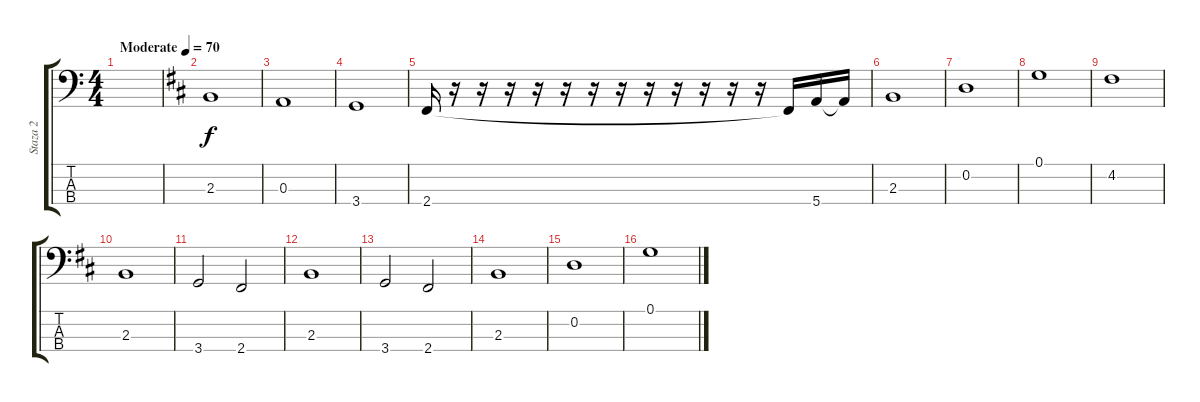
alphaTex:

\track ("Staza 2" "Staza 2") {instrument electricbassfinger}
\staff {score tabs}
\tuning (G2 D2 A1 E1) {hide}
\ts (4 4)
\tempo (70 "Moderate")
\clef f4
\ks c
|
\ks bminor
2.3.1 |
0.3.1 |
3.4.1 |
2.4.16 r.16 r.16 r.16 r.16 r.16 r.16 r.16 r.16 r.16 r.16 r.16 r.16 2.4{t}.16 5.4.16 5.4{t}.16 |
2.3.1 |
0.2.1 |
0.1.1 |
4.2.1 |
2.3.1 |
3.4.2 2.4.2 |
2.3.1 |
3.4.2 2.4.2 |
2.3.1 |
0.2.1 |
0.1.1
